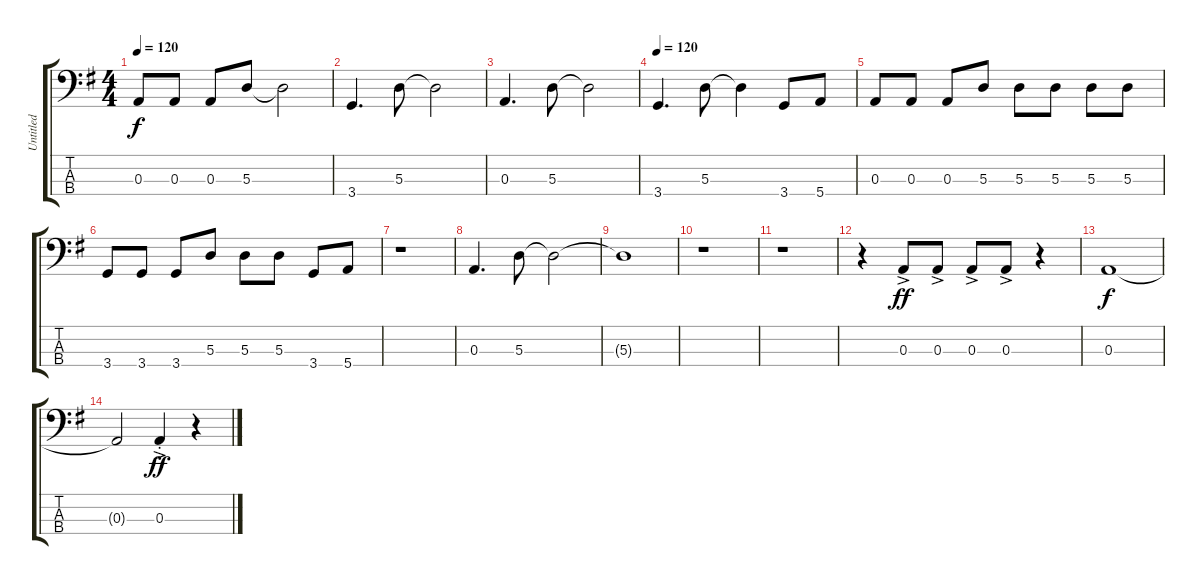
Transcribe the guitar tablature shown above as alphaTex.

\track ("Untitled" "Untitled") {instrument electricbassfinger}
\staff {score tabs}
\tuning (G2 D2 A1 E1) {hide}
\ts (4 4)
\tempo 120
\clef f4
\ks g
0.3.8{dy f} 0.3.8 0.3.8 5.3.8 5.3{t}.2 |
3.4.4{d} 5.3.8 5.3{t}.2 |
0.3.4{d} 5.3.8 5.3{t}.2 |
\tempo 120
3.4.4{d} 5.3.8 5.3{t}.4 3.4.8 5.4.8 |
0.3.8 0.3.8 0.3.8 5.3.8 5.3.8 5.3.8 5.3.8 5.3.8 |
3.4.8 3.4.8 3.4.8 5.3.8 5.3.8 5.3.8 3.4.8 5.4.8 |
r.1 |
0.3.4{d} 5.3.8 5.3{t}.2 |
5.3{t}.1 |
r.1 |
r.1 |
r.4 0.3{ac}.8{dy ff} 0.3{ac}.8 0.3{ac}.8 0.3{ac}.8 r.4 |
0.3.1{dy f} |
0.3{t}.2 0.3{ac st}.4{dy ff} r.4
